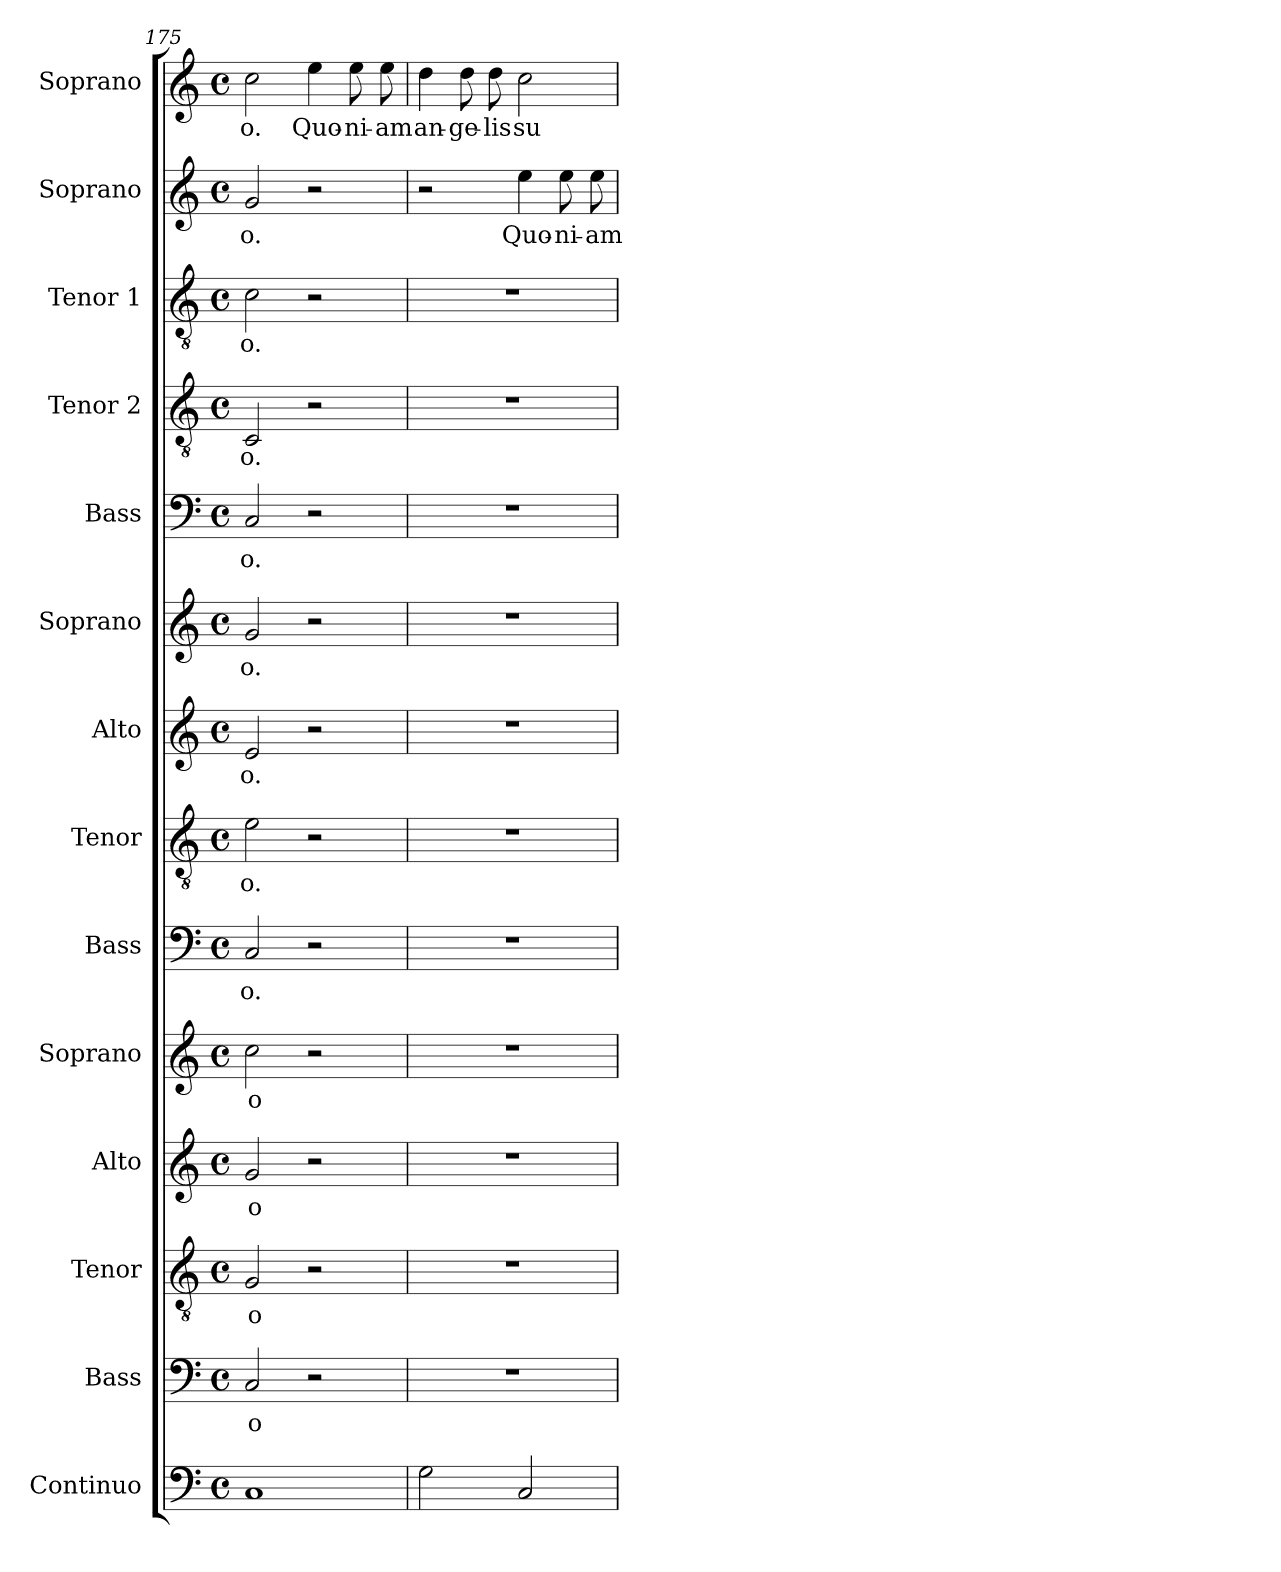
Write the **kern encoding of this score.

**kern	**kern	**text	**kern	**text	**kern	**text	**kern	**text	**kern	**text	**kern	**text	**kern	**text	**kern	**text	**kern	**text	**kern	**text	**kern	**text	**kern	**text	**kern	**text
*part14	*part13	*part13	*part12	*part12	*part11	*part11	*part10	*part10	*part9	*part9	*part8	*part8	*part7	*part7	*part6	*part6	*part5	*part5	*part4	*part4	*part3	*part3	*part2	*part2	*part1	*part1
*staff14	*staff13	*staff13	*staff12	*staff12	*staff11	*staff11	*staff10	*staff10	*staff9	*staff9	*staff8	*staff8	*staff7	*staff7	*staff6	*staff6	*staff5	*staff5	*staff4	*staff4	*staff3	*staff3	*staff2	*staff2	*staff1	*staff1
*I"Continuo	*I"Bass	*	*I"Tenor	*	*I"Alto	*	*I"Soprano	*	*I"Bass	*	*I"Tenor	*	*I"Alto	*	*I"Soprano	*	*I"Bass	*	*I"Tenor 2	*	*I"Tenor 1	*	*I"Soprano	*	*I"Soprano	*
*I'Cont.	*I'B.	*	*I'T.	*	*I'A.	*	*I'S.	*	*I'B.	*	*I'T.	*	*I'A.	*	*I'S.	*	*I'B.	*	*I'T2.	*	*I'T1.	*	*I'S.	*	*I'S.	*
!!LO:PB:g=z
*clefF4	*clefF4	*	*clefGv2	*	*clefG2	*	*clefG2	*	*clefF4	*	*clefGv2	*	*clefG2	*	*clefG2	*	*clefF4	*	*clefGv2	*	*clefGv2	*	*clefG2	*	*clefG2	*
*	*	*	*ITrd7c12	*	*	*	*	*	*	*	*ITrd7c12	*	*	*	*	*	*	*	*ITrd7c12	*	*ITrd7c12	*	*	*	*	*
*k[]	*k[]	*	*k[]	*	*k[]	*	*k[]	*	*k[]	*	*k[]	*	*k[]	*	*k[]	*	*k[]	*	*k[]	*	*k[]	*	*k[]	*	*k[]	*
*C:	*C:	*	*C:	*	*C:	*	*C:	*	*C:	*	*C:	*	*C:	*	*C:	*	*C:	*	*C:	*	*C:	*	*C:	*	*C:	*
*M4/4	*M4/4	*	*M4/4	*	*M4/4	*	*M4/4	*	*M4/4	*	*M4/4	*	*M4/4	*	*M4/4	*	*M4/4	*	*M4/4	*	*M4/4	*	*M4/4	*	*M4/4	*
*met(c)	*met(c)	*	*met(c)	*	*met(c)	*	*met(c)	*	*met(c)	*	*met(c)	*	*met(c)	*	*met(c)	*	*met(c)	*	*met(c)	*	*met(c)	*	*met(c)	*	*met(c)	*
=175	=175	=175	=175	=175	=175	=175	=175	=175	=175	=175	=175	=175	=175	=175	=175	=175	=175	=175	=175	=175	=175	=175	=175	=175	=175	=175
!	!	!LO:LY:b:color=#000000	!	!	!	!	!	!	!	!	!	!	!	!	!	!	!	!	!	!	!	!	!	!	!	!
!	!	!	!	!LO:LY:b:color=#000000	!	!	!	!	!	!	!	!	!	!	!	!	!	!	!	!	!	!	!	!	!	!
!	!	!	!	!	!	!LO:LY:b:color=#000000	!	!	!	!	!	!	!	!	!	!	!	!	!	!	!	!	!	!	!	!
!	!	!	!	!	!	!	!	!LO:LY:b:color=#000000	!	!	!	!	!	!	!	!	!	!	!	!	!	!	!	!	!	!
!	!	!	!	!	!	!	!	!	!	!LO:LY:b:color=#000000	!	!	!	!	!	!	!	!	!	!	!	!	!	!	!	!
!	!	!	!	!	!	!	!	!	!	!	!	!LO:LY:b:color=#000000	!	!	!	!	!	!	!	!	!	!	!	!	!	!
!	!	!	!	!	!	!	!	!	!	!	!	!	!	!LO:LY:b:color=#000000	!	!	!	!	!	!	!	!	!	!	!	!
!	!	!	!	!	!	!	!	!	!	!	!	!	!	!	!	!LO:LY:b:color=#000000	!	!	!	!	!	!	!	!	!	!
!	!	!	!	!	!	!	!	!	!	!	!	!	!	!	!	!	!	!LO:LY:b:color=#000000	!	!	!	!	!	!	!	!
!	!	!	!	!	!	!	!	!	!	!	!	!	!	!	!	!	!	!	!	!LO:LY:b:color=#000000	!	!	!	!	!	!
!	!	!	!	!	!	!	!	!	!	!	!	!	!	!	!	!	!	!	!	!	!	!LO:LY:b:color=#000000	!	!	!	!
!	!	!	!	!	!	!	!	!	!	!	!	!	!	!	!	!	!	!	!	!	!	!	!	!LO:LY:b:color=#000000	!	!
!	!	!	!	!	!	!	!	!	!	!	!	!	!	!	!	!	!	!	!	!	!	!	!	!	!	!LO:LY:b:color=#000000
1Ci	2Ci/	-o	2GGi/	-o	2gi/	-o	2cci\	-o	2Ci/	-o.	2Ei\	-o.	2ei/	-o.	2gi/	-o.	2Ci/	-o.	2CCi/	-o.	2Ci\	-o.	2gi/	-o.	2cci\	-o.
!	!	!	!	!	!	!	!	!	!	!	!	!	!	!	!	!	!	!	!	!	!	!	!	!	!	!LO:LY:b:color=#000000
.	2r	.	2r	.	2r	.	2r	.	2r	.	2r	.	2r	.	2r	.	2r	.	2r	.	2r	.	2r	.	4eei\	Quo-
!	!	!	!	!	!	!	!	!	!	!	!	!	!	!	!	!	!	!	!	!	!	!	!	!	!	!LO:LY:b:color=#000000
.	.	.	.	.	.	.	.	.	.	.	.	.	.	.	.	.	.	.	.	.	.	.	.	.	8eei\	-ni-
!	!	!	!	!	!	!	!	!	!	!	!	!	!	!	!	!	!	!	!	!	!	!	!	!	!	!LO:LY:b:color=#000000
.	.	.	.	.	.	.	.	.	.	.	.	.	.	.	.	.	.	.	.	.	.	.	.	.	8eei\	-am
=176	=176	=176	=176	=176	=176	=176	=176	=176	=176	=176	=176	=176	=176	=176	=176	=176	=176	=176	=176	=176	=176	=176	=176	=176	=176	=176
!	!	!	!	!	!	!	!	!	!	!	!	!	!	!	!	!	!	!	!	!	!	!	!	!	!	!LO:LY:b:color=#000000
2Gi\	1r	.	1r	.	1r	.	1r	.	1r	.	1r	.	1r	.	1r	.	1r	.	1r	.	1r	.	2r	.	4ddi\	an-
!	!	!	!	!	!	!	!	!	!	!	!	!	!	!	!	!	!	!	!	!	!	!	!	!	!	!LO:LY:b:color=#000000
.	.	.	.	.	.	.	.	.	.	.	.	.	.	.	.	.	.	.	.	.	.	.	.	.	8ddi\	-ge-
!	!	!	!	!	!	!	!	!	!	!	!	!	!	!	!	!	!	!	!	!	!	!	!	!	!	!LO:LY:b:color=#000000
.	.	.	.	.	.	.	.	.	.	.	.	.	.	.	.	.	.	.	.	.	.	.	.	.	8ddi\	-lis
!	!	!	!	!	!	!	!	!	!	!	!	!	!	!	!	!	!	!	!	!	!	!	!	!LO:LY:b:color=#000000	!	!
!	!	!	!	!	!	!	!	!	!	!	!	!	!	!	!	!	!	!	!	!	!	!	!	!	!	!LO:LY:b:color=#000000
2Ci/	.	.	.	.	.	.	.	.	.	.	.	.	.	.	.	.	.	.	.	.	.	.	4eei\	Quo-	2cci\	su-
!	!	!	!	!	!	!	!	!	!	!	!	!	!	!	!	!	!	!	!	!	!	!	!	!LO:LY:b:color=#000000	!	!
.	.	.	.	.	.	.	.	.	.	.	.	.	.	.	.	.	.	.	.	.	.	.	8eei\	-ni-	.	.
!	!	!	!	!	!	!	!	!	!	!	!	!	!	!	!	!	!	!	!	!	!	!	!	!LO:LY:b:color=#000000	!	!
.	.	.	.	.	.	.	.	.	.	.	.	.	.	.	.	.	.	.	.	.	.	.	8eei\	-am	.	.
=	=	=	=	=	=	=	=	=	=	=	=	=	=	=	=	=	=	=	=	=	=	=	=	=	=	=
*-	*-	*-	*-	*-	*-	*-	*-	*-	*-	*-	*-	*-	*-	*-	*-	*-	*-	*-	*-	*-	*-	*-	*-	*-	*-	*-
